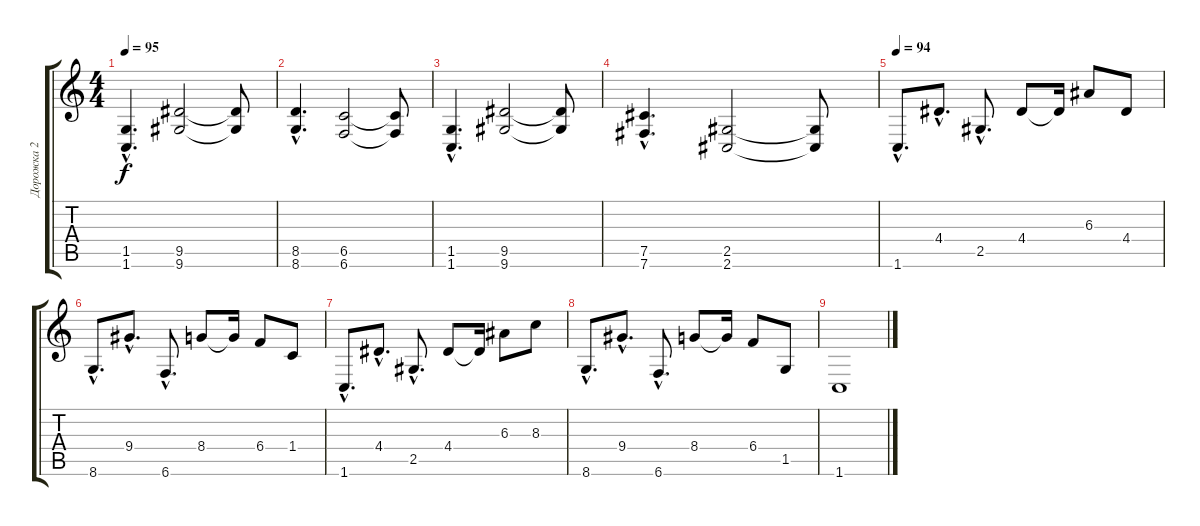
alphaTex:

\track ("Дорожка 2" "Дорожка 2") {instrument electricguitarclean}
\staff {score tabs}
\tuning (D4 A3 E3 B2 Gb2 B1) {hide}
\ts (4 4)
\tempo 95
\clef g2
\ks c
(1.5{hac} 1.6{hac}).4{d dy f} (9.5 9.6).2 (9.5{t} 9.6{t}).8 |
(8.5{hac} 8.6{hac}).4{d} (6.5 6.6).2 (6.5{t} 6.6{t}).8 |
(1.5{hac} 1.6{hac}).4{d} (9.5 9.6).2 (9.5{t} 9.6{t}).8 |
(7.5{hac} 7.6{hac}).4{d} (2.5 2.6).2 (2.5{t} 2.6{t}).8 |
\tempo 94
1.6{hac}.8{d volume 12 instrument acousticguitarsteel} 4.4{hac}.8{d} 2.5{hac}.8{d} 4.4.8 4.4{t}.16 6.3.8 4.4.8 |
8.6{hac}.8{d volume 10 instrument acousticguitarsteel} 9.4{hac}.8{d} 6.6{hac}.8{d} 8.4.8 8.4{t}.16 6.4.8 1.4.8 |
1.6{hac}.8{d volume 9 instrument acousticguitarsteel} 4.4{hac}.8{d} 2.5{hac}.8{d} 4.4.8 4.4{t}.16 6.3.8 8.3.8 |
8.6{hac}.8{d volume 8 instrument acousticguitarsteel} 9.4{hac}.8{d} 6.6{hac}.8{d} 8.4.8 8.4{t}.16 6.4.8 1.5.8 |
1.6.1
